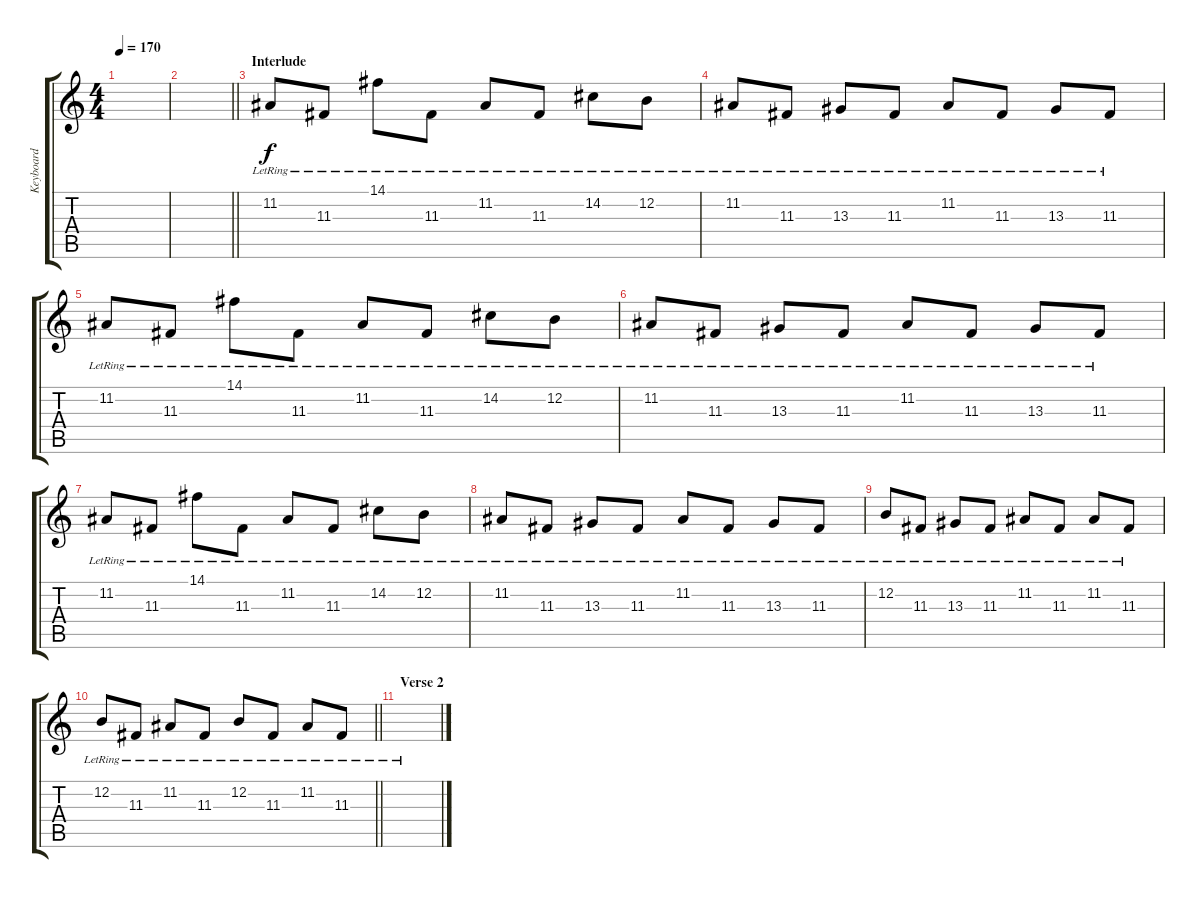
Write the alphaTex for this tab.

\track ("Keyboard" "Keyboard") {instrument honkytonkpiano}
\staff {score tabs}
\tuning (E4 B3 G3 D3 A2 E2) {hide}
\ts (4 4)
\tempo 170
\clef g2
\ks c
|
\barLineRight lightlight
|
\section ("" "Interlude")
11.2{lr}.8 11.3{lr}.8 14.1{lr}.8 11.3{lr}.8 11.2{lr}.8 11.3{lr}.8 14.2{lr}.8 12.2{lr}.8 |
11.2{lr}.8 11.3{lr}.8 13.3{lr}.8 11.3{lr}.8 11.2{lr}.8 11.3{lr}.8 13.3{lr}.8 11.3{lr}.8 |
11.2{lr}.8 11.3{lr}.8 14.1{lr}.8 11.3{lr}.8 11.2{lr}.8 11.3{lr}.8 14.2{lr}.8 12.2{lr}.8 |
11.2{lr}.8 11.3{lr}.8 13.3{lr}.8 11.3{lr}.8 11.2{lr}.8 11.3{lr}.8 13.3{lr}.8 11.3{lr}.8 |
11.2{lr}.8 11.3{lr}.8 14.1{lr}.8 11.3{lr}.8 11.2{lr}.8 11.3{lr}.8 14.2{lr}.8 12.2{lr}.8 |
11.2{lr}.8 11.3{lr}.8 13.3{lr}.8 11.3{lr}.8 11.2{lr}.8 11.3{lr}.8 13.3{lr}.8 11.3{lr}.8 |
12.2{lr}.8 11.3{lr}.8 13.3{lr}.8 11.3{lr}.8 11.2{lr}.8 11.3{lr}.8 11.2{lr}.8 11.3{lr}.8 |
\barLineRight lightlight
12.2{lr}.8 11.3{lr}.8 11.2{lr}.8 11.3{lr}.8 12.2{lr}.8 11.3{lr}.8 11.2{lr}.8 11.3{lr}.8 |
\section ("" "Verse 2")
